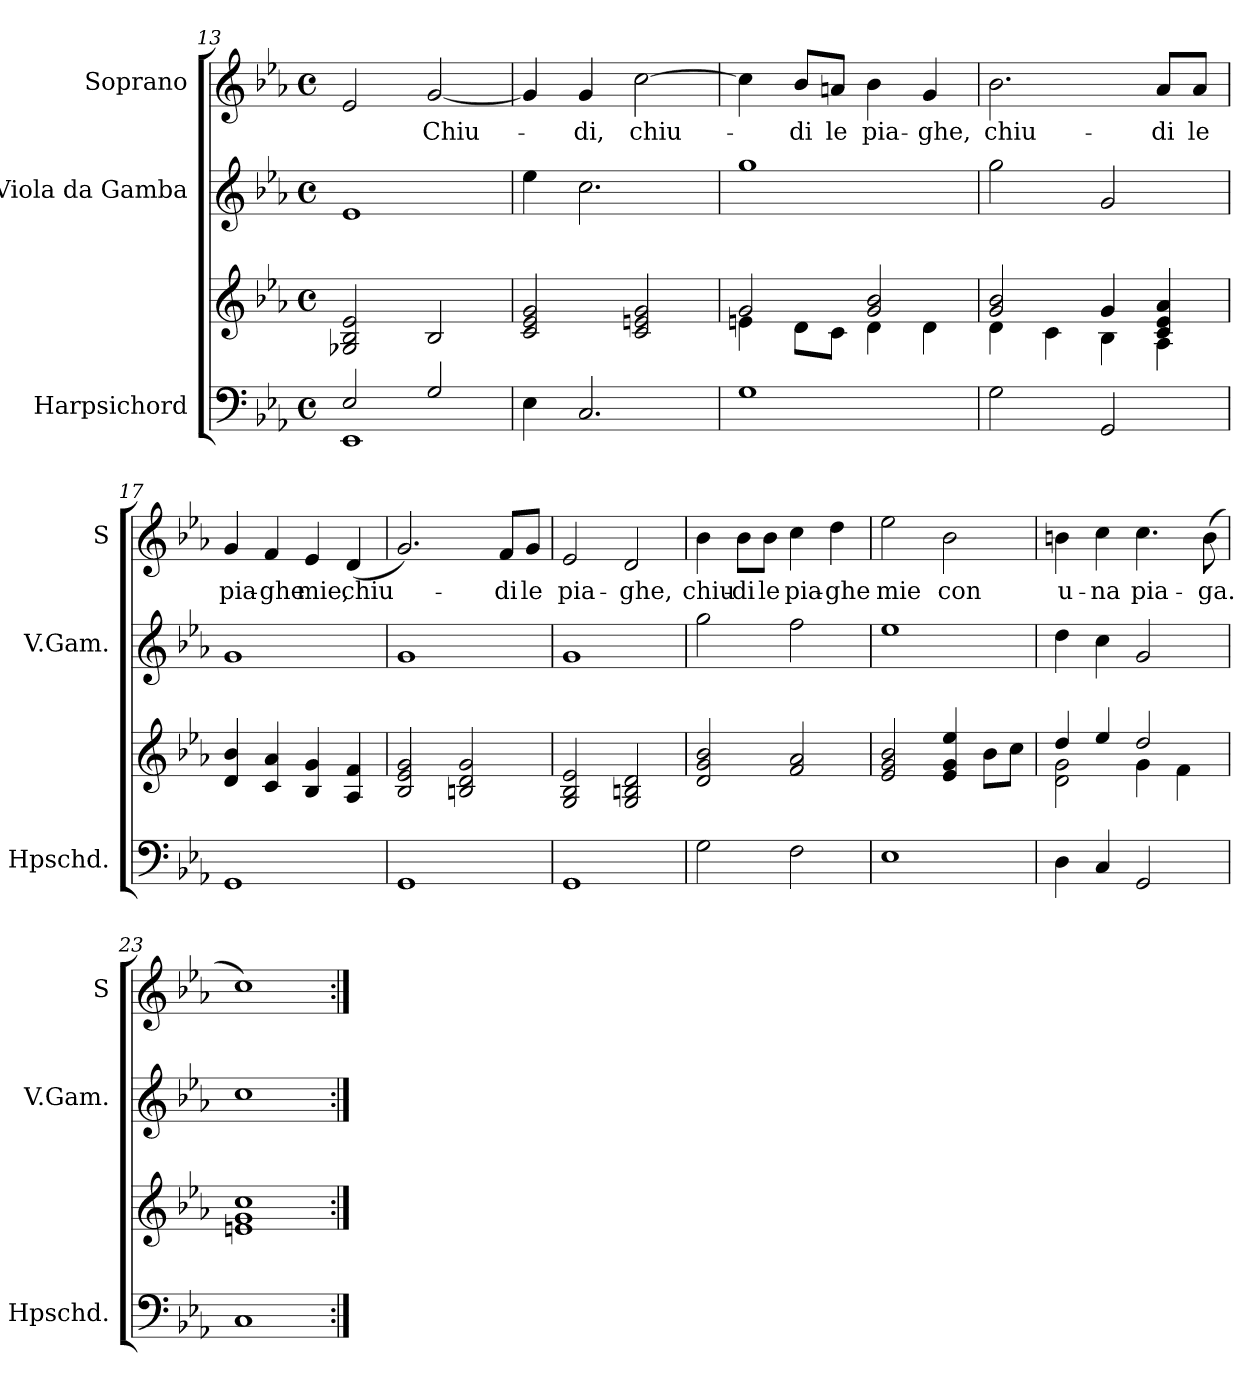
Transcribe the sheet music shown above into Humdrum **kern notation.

**kern	**kern	**kern	**kern	**text
*part3	*part3	*part2	*part1	*part1
*staff4	*staff3	*staff2	*staff1	*staff1
*I"Harpsichord	*	*I"Viola da Gamba	*I"Soprano	*
*I'Hpschd.	*	*I'V.Gam.	*I'S	*
*clefF4	*clefG2	*clefG2	*clefG2	*
*	*	*ITrd7c12	*	*
*k[b-e-a-]	*k[b-e-a-]	*k[b-e-a-]	*k[b-e-a-]	*
*E-:	*E-:	*E-:	*E-:	*
*M4/4	*M4/4	*M4/4	*M4/4	*
*met(c)	*met(c)	*met(c)	*met(c)	*
=13	=13	=13	=13	=13
*^	*	*	*	*
2E-/	1EE-	2G-X/ 2B-/ 2e-/	1E-	2e-/	.
!	!	!	!	!	!LO:LY:b
2G/	.	2B-/	.	[2g/	Chiu-
*v	*v	*	*	*	*
=14	=14	=14	=14	=14
4E-\	2c/ 2e-/ 2g/	4e-\	4g/]	.
!	!	!	!	!LO:LY:b
2.C/	.	2.c\	4g/	-di,
!	!	!	!	!LO:LY:b
.	2c/ 2en/ 2g/	.	[2cc\	chiu-
!!LO:PB:g=z
=15	=15	=15	=15	=15
*	*^	*	*	*
1G	2g/	4en\	1g	4cc\]	.
!	!	!	!	!	!LO:LY:b
.	.	8d\L	.	8b-/L	-di
!	!	!	!	!	!LO:LY:b
.	.	8c\J	.	8an/J	le
!	!	!	!	!	!LO:LY:b
.	2g/ 2b-/	4d\	.	4b-\	pia-
!	!	!	!	!	!LO:LY:b
.	.	4d\	.	4g/	-ghe,
=16	=16	=16	=16	=16	=16
!	!	!	!	!	!LO:LY:b
2G\	2g/ 2b-/	4d\	2g\	2.b-\	chiu-
.	.	4c\	.	.	.
2GG/	4g/	4B-\	2G/	.	.
!	!	!	!	!	!LO:LY:b
.	4c/ 4e-/ 4a-/	4A-\	.	8a-/L	-di
!	!	!	!	!	!LO:LY:b
.	.	.	.	8a-/J	le
*	*v	*v	*	*	*
=17	=17	=17	=17	=17
!	!	!	!	!LO:LY:b
1GG	4d/ 4b-/	1G	4g/	pia-
!	!	!	!	!LO:LY:b
.	4c/ 4a-/	.	4f/	-ghe
!	!	!	!	!LO:LY:b
.	4B-/ 4g/	.	4e-/	mie,
!	!	!	!	!LO:LY:b
.	4A-/ 4f/	.	(<4d/	chiu-
=18	=18	=18	=18	=18
1GG	2B-/ 2e-/ 2g/	1G	2.g/)	.
.	2Bn/ 2d/ 2g/	.	.	.
!	!	!	!	!LO:LY:b
.	.	.	8f/L	-di
!	!	!	!	!LO:LY:b
.	.	.	8g/J	le
=19	=19	=19	=19	=19
!	!	!	!	!LO:LY:b
1GG	2G/ 2B-/ 2e-/	1G	2e-/	pia-
!	!	!	!	!LO:LY:b
.	2G/ 2Bn/ 2d/	.	2d/	-ghe,
!!LO:LB:g=z
=20	=20	=20	=20	=20
!	!	!	!	!LO:LY:b
2G\	2d/ 2g/ 2b-/	2g\	4b-\	chiu-
!	!	!	!	!LO:LY:b
.	.	.	8b-\L	-di
!	!	!	!	!LO:LY:b
.	.	.	8b-\J	le
!	!	!	!	!LO:LY:b
2F\	2f/ 2a-/	2f\	4cc\	pia-
!	!	!	!	!LO:LY:b
.	.	.	4dd\	-ghe
=21	=21	=21	=21	=21
!	!	!	!	!LO:LY:b
1E-	2e-/ 2g/ 2b-/	1e-	2ee-\	mie
!	!	!	!	!LO:LY:b
.	4e-/ 4g/ 4ee-/	.	2b-\	con
.	8b-\L	.	.	.
.	8cc\J	.	.	.
=22	=22	=22	=22	=22
*	*^	*	*	*
!	!	!	!	!	!LO:LY:b
4D\	4dd/	2d\ 2g\	4d\	4bn\	u-
!	!	!	!	!	!LO:LY:b
4C/	4ee-/	.	4c\	4cc\	-na
!	!	!	!	!	!LO:LY:b
2GG/	2dd/	4g\	2G/	4.cc\	pia-
.	.	4f\	.	.	.
!	!	!	!	!	!LO:LY:b
.	.	.	.	(>8b\	-ga.
*	*v	*v	*	*	*
=23	=23	=23	=23	=23
1C	1en 1g 1cc	1c	1cc)	.
=:|!	=:|!	=:|!	=:|!	=:|!
*-	*-	*-	*-	*-
